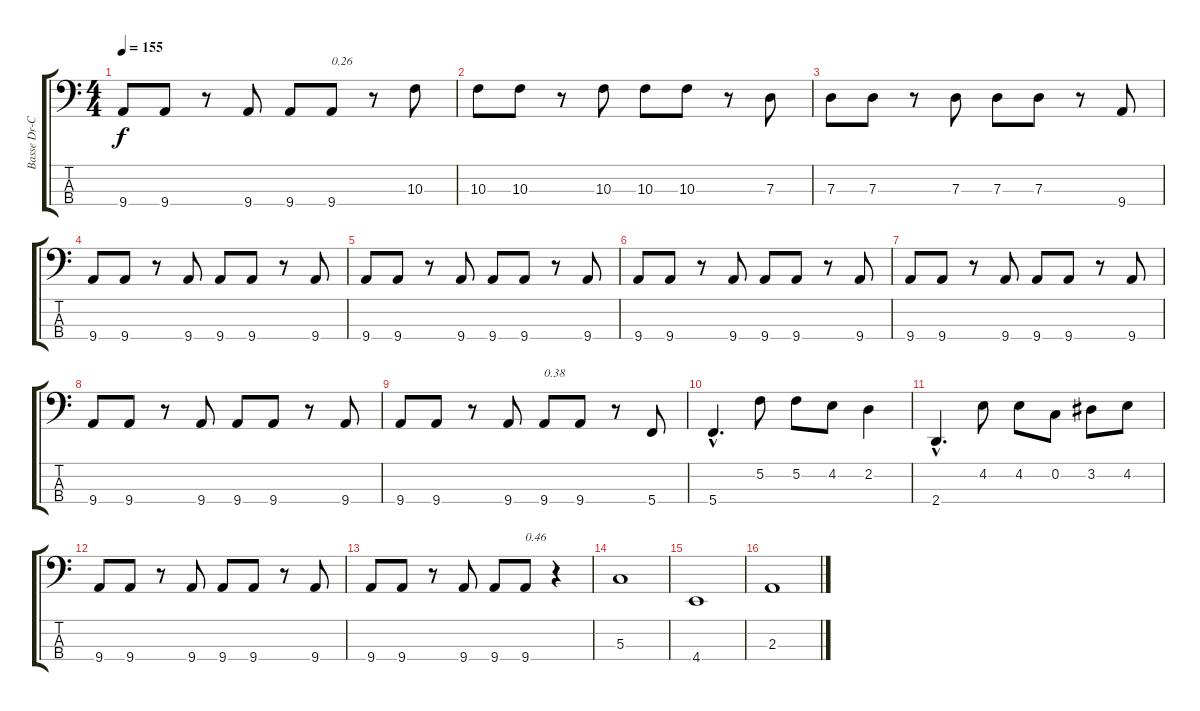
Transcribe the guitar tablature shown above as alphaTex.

\track ("Basse Dr-C" "Basse Dr-C") {instrument electricbassfinger}
\staff {score tabs}
\tuning (F2 C2 G1 C1) {hide}
\ts (4 4)
\tempo 155
\clef f4
\ks c
9.4.8{dy f} 9.4.8 r.8 9.4.8 9.4.8 9.4.8{txt "0.26"} r.8 10.3.8 |
10.3.8 10.3.8 r.8 10.3.8 10.3.8 10.3.8 r.8 7.3.8 |
7.3.8 7.3.8 r.8 7.3.8 7.3.8 7.3.8 r.8 9.4.8 |
9.4.8 9.4.8 r.8 9.4.8 9.4.8 9.4.8 r.8 9.4.8 |
9.4.8 9.4.8 r.8 9.4.8 9.4.8 9.4.8 r.8 9.4.8 |
9.4.8 9.4.8 r.8 9.4.8 9.4.8 9.4.8 r.8 9.4.8 |
9.4.8 9.4.8 r.8 9.4.8 9.4.8 9.4.8 r.8 9.4.8 |
9.4.8 9.4.8 r.8 9.4.8 9.4.8 9.4.8 r.8 9.4.8 |
9.4.8 9.4.8 r.8 9.4.8 9.4.8{txt "0.38"} 9.4.8 r.8 5.4.8 |
5.4{hac}.4{d} 5.2.8 5.2.8 4.2.8 2.2.4 |
2.4{hac}.4{d} 4.2.8 4.2.8 0.2.8 3.2.8 4.2.8 |
9.4.8 9.4.8 r.8 9.4.8 9.4.8 9.4.8 r.8 9.4.8 |
9.4.8 9.4.8 r.8 9.4.8 9.4.8 9.4.8{txt "0.46"} r.4 |
5.3.1 |
4.4.1 |
2.3.1
